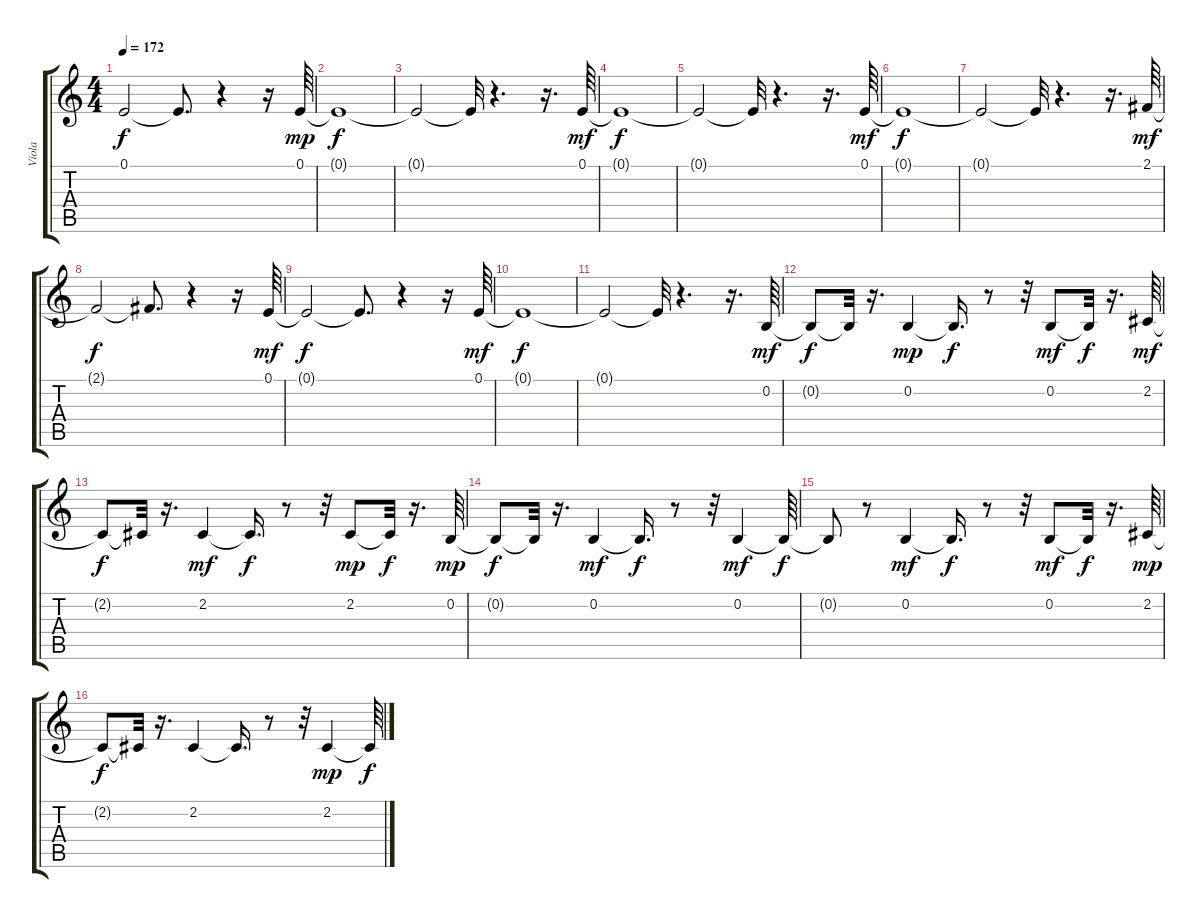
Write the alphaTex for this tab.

\track ("Viola" "Viola") {instrument stringensemble2}
\staff {score tabs}
\tuning (E4 B3 G3 D3 A2 E2) {hide}
\ts (4 4)
\tempo 172
\clef g2
\ks c
0.1{t}.2{dy f} 0.1{t}.8{d} r.4 r.16 0.1.64{dy mp} |
0.1{t}.1{dy f} |
0.1{t}.2 0.1{t}.32 r.4{d} r.16{d} 0.1.64{dy mf} |
0.1{t}.1{dy f} |
0.1{t}.2 0.1{t}.32 r.4{d} r.16{d} 0.1.64{dy mf} |
0.1{t}.1{dy f} |
0.1{t}.2 0.1{t}.32 r.4{d} r.16{d} 2.1.64{dy mf} |
2.1{t}.2{dy f} 2.1{t}.8{d} r.4 r.16 0.1.64{dy mf} |
0.1{t}.2{dy f} 0.1{t}.8{d} r.4 r.16 0.1.64{dy mf} |
0.1{t}.1{dy f} |
0.1{t}.2 0.1{t}.32 r.4{d} r.16{d} 0.2.64{dy mf} |
0.2{t}.8{dy f} 0.2{t}.32 r.16{d} 0.2.4{dy mp} 0.2{t}.16{d dy f} r.8 r.32 0.2.8{dy mf} 0.2{t}.32{dy f} r.16{d} 2.2.64{dy mf} |
2.2{t}.8{dy f} 2.2{t}.32 r.16{d} 2.2.4{dy mf} 2.2{t}.16{d dy f} r.8 r.32 2.2.8{dy mp} 2.2{t}.32{dy f} r.16{d} 0.2.64{dy mp} |
0.2{t}.8{dy f} 0.2{t}.32 r.16{d} 0.2.4{dy mf} 0.2{t}.16{d dy f} r.8 r.32 0.2.4{dy mf} 0.2{t}.64{dy f} |
0.2{t}.8 r.8 0.2.4{dy mf} 0.2{t}.16{d dy f} r.8 r.32 0.2.8{dy mf} 0.2{t}.32{dy f} r.16{d} 2.2.64{dy mp} |
2.2{t}.8{dy f} 2.2{t}.32 r.16{d} 2.2.4 2.2{t}.16{d} r.8 r.32 2.2.4{dy mp} 2.2{t}.64{dy f}
